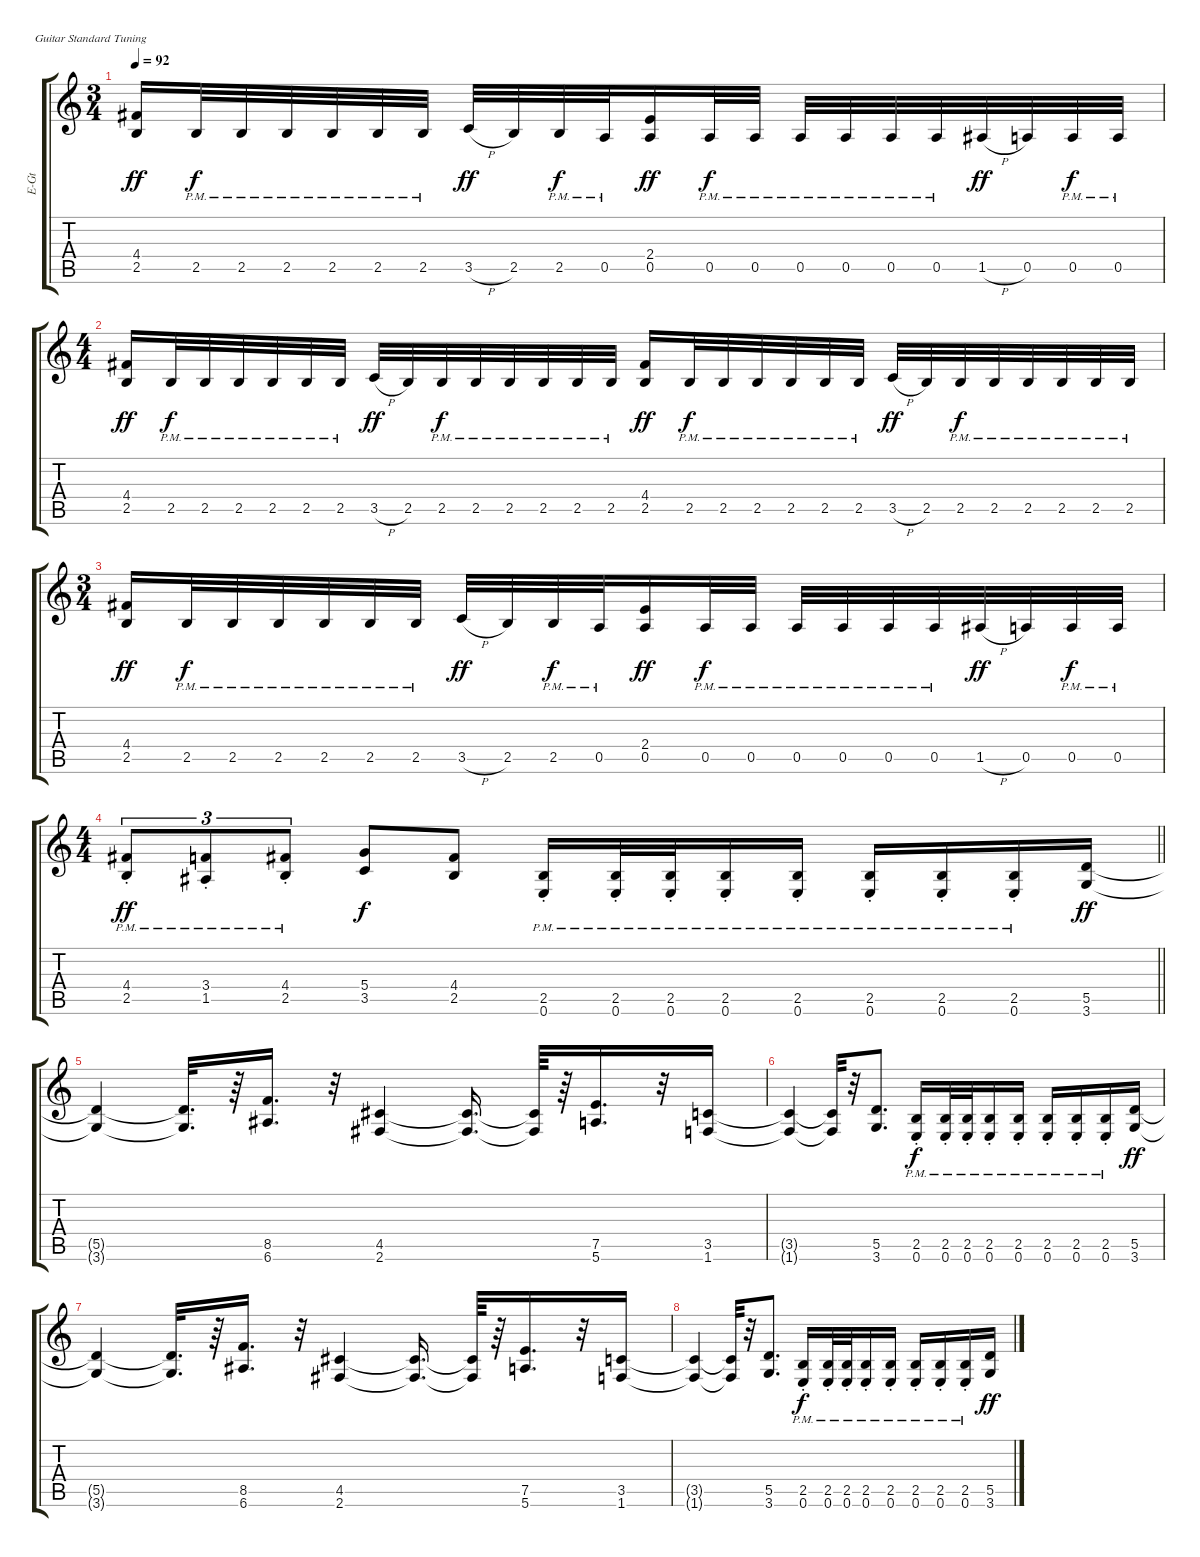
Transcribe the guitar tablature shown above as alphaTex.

\track ("Rhythm " "E-Gt") {instrument distortionguitar}
\staff {score tabs}
\tuning (E4 B3 G3 D3 A2 E2)
\ts (3 4)
\beaming (8 2 2 2 2)
\tempo 92
\clef g2
\ks c
(4.4 2.5).16{dy ff} 2.5{pm}.32{dy f} 2.5{pm}.32 2.5{pm}.32 2.5{pm}.32 2.5{pm}.32 2.5{pm}.32 3.5{h}.32{dy ff} 2.5.32 2.5{pm}.32{dy f} 0.5{pm}.32 (2.4 0.5).16{dy ff} 0.5{pm}.32{dy f} 0.5{pm}.32 0.5{pm}.32 0.5{pm}.32 0.5{pm}.32 0.5{pm}.32 1.5{h}.32{dy ff} 0.5.32 0.5{pm}.32{dy f} 0.5{pm}.32 |
\ts (4 4)
\beaming (8 2 2 2 2)
(4.4 2.5).16{dy ff} 2.5{pm}.32{dy f} 2.5{pm}.32 2.5{pm}.32 2.5{pm}.32 2.5{pm}.32 2.5{pm}.32 3.5{h}.32{dy ff} 2.5.32 2.5{pm}.32{dy f} 2.5{pm}.32 2.5{pm}.32 2.5{pm}.32 2.5{pm}.32 2.5{pm}.32 (4.4 2.5).16{dy ff} 2.5{pm}.32{dy f} 2.5{pm}.32 2.5{pm}.32 2.5{pm}.32 2.5{pm}.32 2.5{pm}.32 3.5{h}.32{dy ff} 2.5.32 2.5{pm}.32{dy f} 2.5{pm}.32 2.5{pm}.32 2.5{pm}.32 2.5{pm}.32 2.5{pm}.32 |
\ts (3 4)
\beaming (8 2 2 2 2)
(4.4 2.5).16{dy ff} 2.5{pm}.32{dy f} 2.5{pm}.32 2.5{pm}.32 2.5{pm}.32 2.5{pm}.32 2.5{pm}.32 3.5{h}.32{dy ff} 2.5.32 2.5{pm}.32{dy f} 0.5{pm}.32 (2.4 0.5).16{dy ff} 0.5{pm}.32{dy f} 0.5{pm}.32 0.5{pm}.32 0.5{pm}.32 0.5{pm}.32 0.5{pm}.32 1.5{h}.32{dy ff} 0.5.32 0.5{pm}.32{dy f} 0.5{pm}.32 |
\ts (4 4)
\beaming (8 2 2 2 2)
\barLineRight lightlight
(4.4{pm st} 2.5{pm}).8{tu (3 2) dy ff} (3.4{pm st} 1.5{pm}).8{tu (3 2)} (4.4{pm st} 2.5{pm}).8{tu (3 2)} (5.4 3.5).8{dy f} (4.4 2.5).8 (2.5{pm st} 0.6{pm}).16 (2.5{pm st} 0.6{pm}).32 (2.5{pm st} 0.6{pm}).32 (2.5{pm st} 0.6{pm}).16 (2.5{pm st} 0.6{pm}).16 (2.5{pm st} 0.6{pm}).16 (2.5{pm st} 0.6{pm}).16 (2.5{pm st} 0.6{pm}).16 (5.5 3.6).16{dy ff} |
\scale
0.521418 (5.5{t} 3.6{t}).4 (5.5{t} 3.6{t}).32{d} r.64 (8.5 6.6).16{d} r.32 (4.5 2.6).4 (4.5{t} 2.6{t}).16{d} (4.5{t} 2.6{t}).64 r.64 (7.5 5.6).16{d} r.32 (3.5 1.6).16 |
\scale
0.478444 (3.5{t} 1.6{t}).4 (3.5{t} 1.6{t}).32 r.32 (5.5 3.6).8{d} (2.5{pm st} 0.6{pm}).16{dy f} (2.5{pm st} 0.6{pm}).32 (2.5{pm st} 0.6{pm}).32 (2.5{pm st} 0.6{pm}).16 (2.5{pm st} 0.6{pm}).16 (2.5{pm st} 0.6{pm}).16 (2.5{pm st} 0.6{pm}).16 (2.5{pm st} 0.6{pm}).16 (5.5 3.6).16{dy ff} |
\scale
0.52856 (5.5{t} 3.6{t}).4 (5.5{t} 3.6{t}).32{d} r.64 (8.5 6.6).16{d} r.32 (4.5 2.6).4 (4.5{t} 2.6{t}).16{d} (4.5{t} 2.6{t}).64 r.64 (7.5 5.6).16{d} r.32 (3.5 1.6).16 |
\scale
0.471325 (3.5{t} 1.6{t}).4 (3.5{t} 1.6{t}).32 r.32 (5.5 3.6).8{d} (2.5{pm st} 0.6{pm}).16{dy f} (2.5{pm st} 0.6{pm}).32 (2.5{pm st} 0.6{pm}).32 (2.5{pm st} 0.6{pm}).16 (2.5{pm st} 0.6{pm}).16 (2.5{pm st} 0.6{pm}).16 (2.5{pm st} 0.6{pm}).16 (2.5{pm st} 0.6{pm}).16 (5.5 3.6).16{dy ff}
